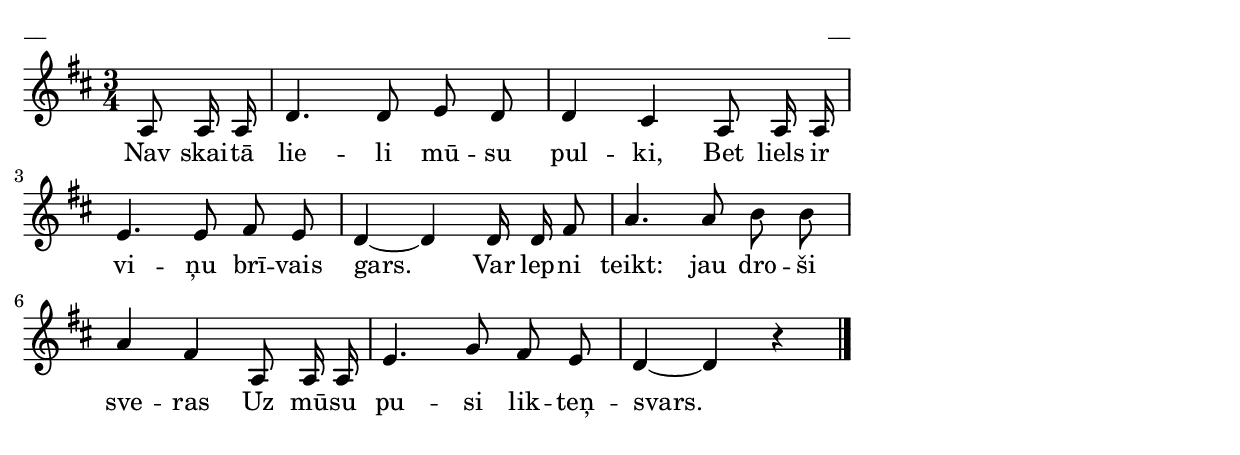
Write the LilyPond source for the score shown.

\version "2.13.16"
%\header {
%    title = "Nav skaitā lieli mūsu pulki"
%} 
\paper {
line-width = 14\cm
left-margin = 0.4\cm
between-system-padding = 0.1\cm
between-system-space = 0.1\cm
}
\layout {
indent = #0
ragged-last = ##f
}


voiceA = \relative c' {
\clef "treble"
\key d \major
\time 3/4
\partial 4*1
a8 a16 a | d4. d8 e d | d4 cis a8 a16 a | e'4. e8 fis e |
d4~ d d16 d fis8 | a4. a8 b b | a4 fis a,8 a16 a | e'4. g8 fis e | d4~ d r
\bar "|."
} 

lyricA = \lyricmode {
Nav skai -- tā lie -- li mū -- su pul -- ki, 
Bet liels ir vi -- ņu brī -- vais gars. 
Var lep -- ni teikt: jau dro -- ši sve -- ras 
Uz mū -- su pu -- si lik -- teņ -- svars.
}

fullScore = <<
\new Staff {
<<
\new Voice = "voiceA" { \oneVoice \autoBeamOff \voiceA }
\lyricsto "voiceA" \new Lyrics \lyricA
>>
}
>>

\score {
\fullScore
\header { piece = "__" opus = "__" }
}
\markup { \with-color #(x11-color 'white) \sans \smaller "__" }
\score {
\unfoldRepeats
\fullScore
\midi {
\context { \Staff \remove "Staff_performer" }
\context { \Voice \consists "Staff_performer" }
}
}


